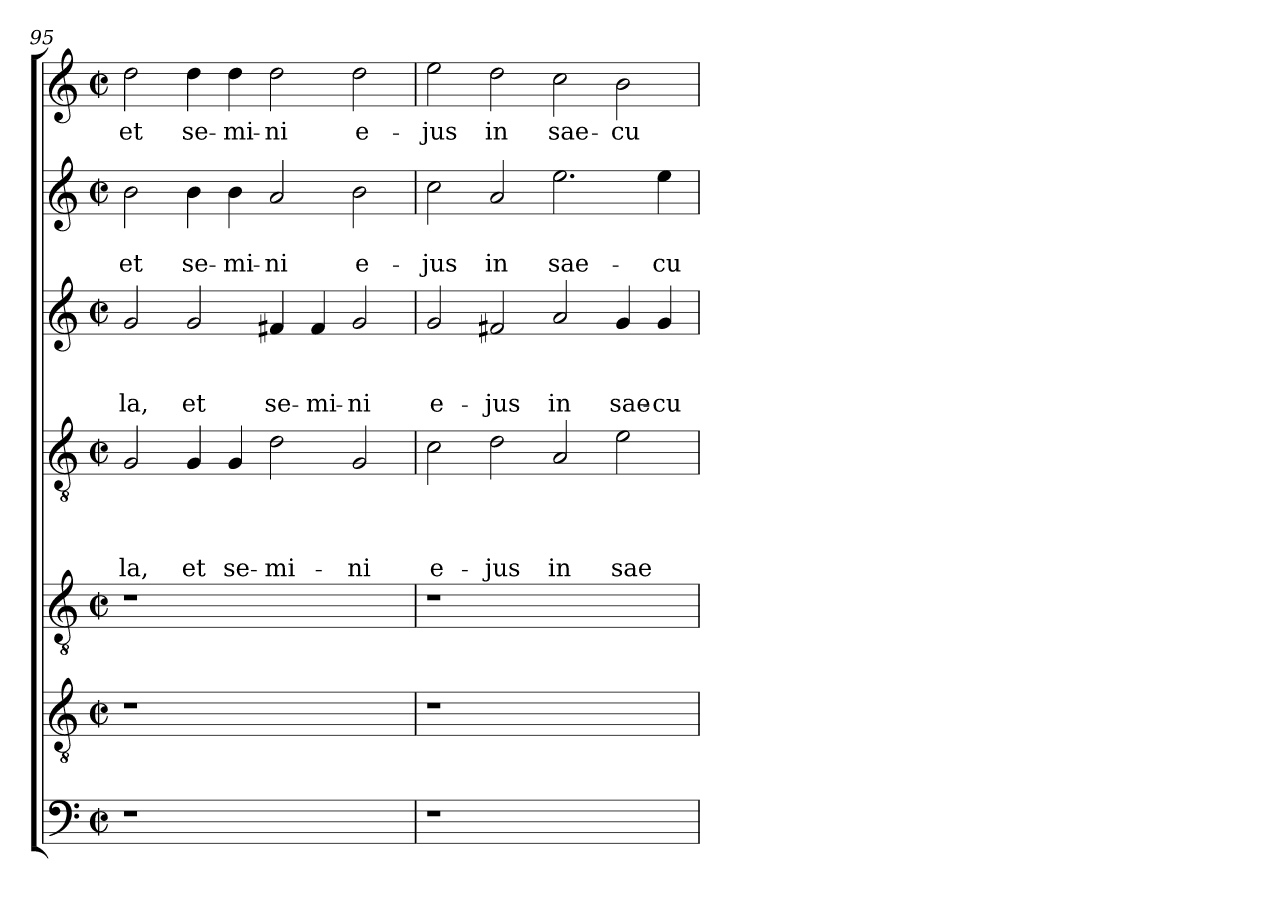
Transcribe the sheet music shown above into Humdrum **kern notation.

**kern	**kern	**kern	**kern	**text	**text	**text	**text	**kern	**text	**text	**text	**kern	**text	**text	**kern	**text
*part7	*part6	*part5	*part4	*part4	*part4	*part4	*part4	*part3	*part3	*part3	*part3	*part2	*part2	*part2	*part1	*part1
*staff7	*staff6	*staff5	*staff4	*staff4	*staff4	*staff4	*staff4	*staff3	*staff3	*staff3	*staff3	*staff2	*staff2	*staff2	*staff1	*staff1
*clefF4	*clefGv2	*clefGv2	*clefGv2	*	*	*	*	*clefG2	*	*	*	*clefG2	*	*	*clefG2	*
*k[]	*k[]	*k[]	*k[]	*	*	*	*	*k[]	*	*	*	*k[]	*	*	*k[]	*
*C:	*C:	*C:	*C:	*	*	*	*	*C:	*	*	*	*C:	*	*	*C:	*
*M2/2	*M2/2	*M2/2	*M2/2	*	*	*	*	*M2/2	*	*	*	*M2/2	*	*	*M2/2	*
*met(c|)	*met(c|)	*met(c|)	*met(c|)	*	*	*	*	*met(c|)	*	*	*	*met(c|)	*	*	*met(c|)	*
=95	=95	=95	=95	=95	=95	=95	=95	=95	=95	=95	=95	=95	=95	=95	=95	=95
!	!	!	!	!	!	!	!LO:LY:b	!	!	!	!LO:LY:b	!	!	!LO:LY:b	!	!LO:LY:b
1r	1r	1r	2G/	.	.	.	-la,	2g/	.	.	-la,	2b\	.	et	2dd\	et
!	!	!	!	!	!	!	!LO:LY:b	!	!	!	!LO:LY:b	!	!	!LO:LY:b	!	!LO:LY:b
.	.	.	4G/	.	.	.	et	2g/	.	.	et	4b\	.	se-	4dd\	se-
!	!	!	!	!	!	!	!LO:LY:b	!	!	!	!	!	!	!LO:LY:b	!	!LO:LY:b
.	.	.	4G/	.	.	.	se-	.	.	.	.	4b\	.	-mi-	4dd\	-mi-
!	!	!	!	!	!	!	!LO:LY:b	!	!	!	!LO:LY:b	!	!	!LO:LY:b	!	!LO:LY:b
1ryy	1ryy	1ryy	2d\	.	.	.	-mi-	4f#X/	.	.	se-	2a/	.	-ni	2dd\	-ni
!	!	!	!	!	!	!	!	!	!	!	!LO:LY:b	!	!	!	!	!
.	.	.	.	.	.	.	.	4f#/	.	.	-mi-	.	.	.	.	.
!	!	!	!	!	!	!	!LO:LY:b	!	!	!	!LO:LY:b	!	!	!LO:LY:b	!	!LO:LY:b
.	.	.	2G/	.	.	.	-ni	2g/	.	.	-ni	2b\	.	e-	2dd\	e-
!!LO:LB:g=z
=96	=96	=96	=96	=96	=96	=96	=96	=96	=96	=96	=96	=96	=96	=96	=96	=96
!	!	!	!	!	!	!	!LO:LY:b	!	!	!	!LO:LY:b	!	!	!LO:LY:b	!	!LO:LY:b
1r	1r	1r	2c\	.	.	.	e-	2g/	.	.	e-	2cc\	.	-jus	2ee\	-jus
!	!	!	!	!	!	!	!LO:LY:b	!	!	!	!LO:LY:b	!	!	!LO:LY:b	!	!LO:LY:b
.	.	.	2d\	.	.	.	-jus	2f#X/	.	.	-jus	2a/	.	in	2dd\	in
!	!	!	!	!	!	!	!LO:LY:b	!	!	!	!LO:LY:b	!	!	!LO:LY:b	!	!LO:LY:b
1ryy	1ryy	1ryy	2A/	.	.	.	in	2a/	.	.	in	2.ee\	.	sae-	2cc\	sae-
!	!	!	!	!	!	!	!LO:LY:b	!	!	!	!LO:LY:b	!	!	!	!	!LO:LY:b
.	.	.	2e\	.	.	.	sae-	4g/	.	.	sae-	.	.	.	2b\	-cu-
!	!	!	!	!	!	!	!	!	!	!	!LO:LY:b	!	!	!LO:LY:b	!	!
.	.	.	.	.	.	.	.	4g/	.	.	-cu-	4ee\	.	-cu-	.	.
=	=	=	=	=	=	=	=	=	=	=	=	=	=	=	=	=
*-	*-	*-	*-	*-	*-	*-	*-	*-	*-	*-	*-	*-	*-	*-	*-	*-
